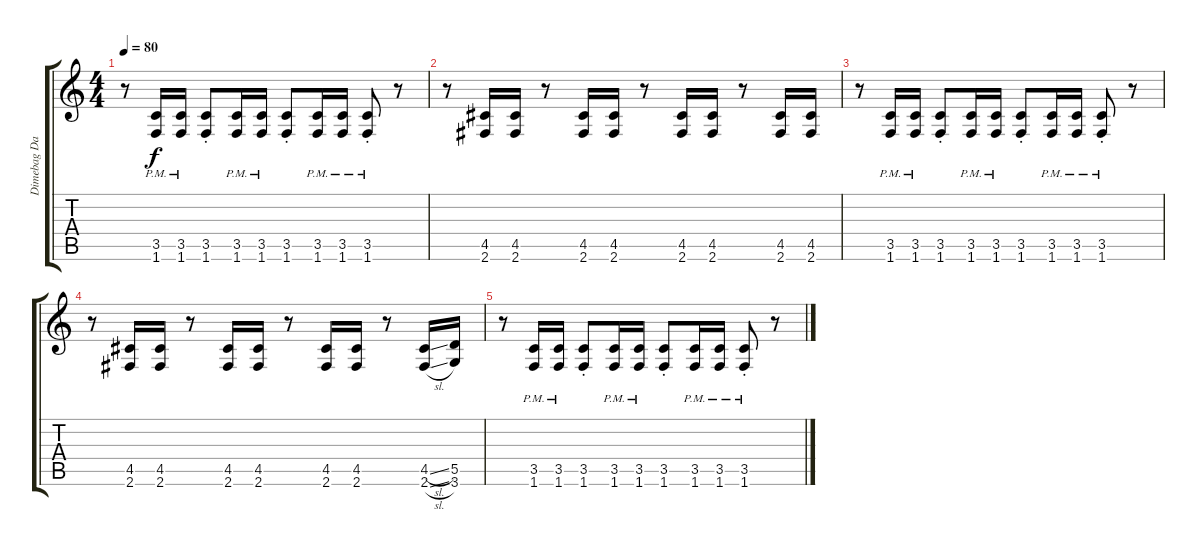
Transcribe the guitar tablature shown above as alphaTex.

\track ("Dimebag Darrell (Solo)" "Dimebag Da") {instrument distortionguitar}
\staff {score tabs}
\tuning (E4 B3 G3 D3 A2 E2) {hide}
\ts (4 4)
\tempo 80
\clef g2
\ks c
r.8{dy f} (3.5{pm} 1.6{pm}).16 (3.5{pm} 1.6{pm}).16 (3.5{st} 1.6{st}).8 (3.5{pm} 1.6{pm}).16 (3.5{pm} 1.6{pm}).16 (3.5{st} 1.6{st}).8 (3.5{pm} 1.6{pm}).16 (3.5{pm} 1.6{pm}).16 (3.5{pm st} 1.6{pm st}).8 r.8 |
r.8 (4.5 2.6).16 (4.5 2.6).16 r.8 (4.5 2.6).16 (4.5 2.6).16 r.8 (4.5 2.6).16 (4.5 2.6).16 r.8 (4.5 2.6).16 (4.5 2.6).16 |
r.8 (3.5{pm} 1.6{pm}).16 (3.5{pm} 1.6{pm}).16 (3.5{st} 1.6{st}).8 (3.5{pm} 1.6{pm}).16 (3.5{pm} 1.6{pm}).16 (3.5{st} 1.6{st}).8 (3.5{pm} 1.6{pm}).16 (3.5{pm} 1.6{pm}).16 (3.5{pm st} 1.6{pm st}).8 r.8 |
r.8 (4.5 2.6).16 (4.5 2.6).16 r.8 (4.5 2.6).16 (4.5 2.6).16 r.8 (4.5 2.6).16 (4.5 2.6).16 r.8 (4.5{sl} 2.6{sl}).16 (5.5 3.6).16 |
r.8 (3.5{pm} 1.6{pm}).16 (3.5{pm} 1.6{pm}).16 (3.5{st} 1.6{st}).8 (3.5{pm} 1.6{pm}).16 (3.5{pm} 1.6{pm}).16 (3.5{st} 1.6{st}).8 (3.5{pm} 1.6{pm}).16 (3.5{pm} 1.6{pm}).16 (3.5{pm st} 1.6{pm st}).8 r.8
